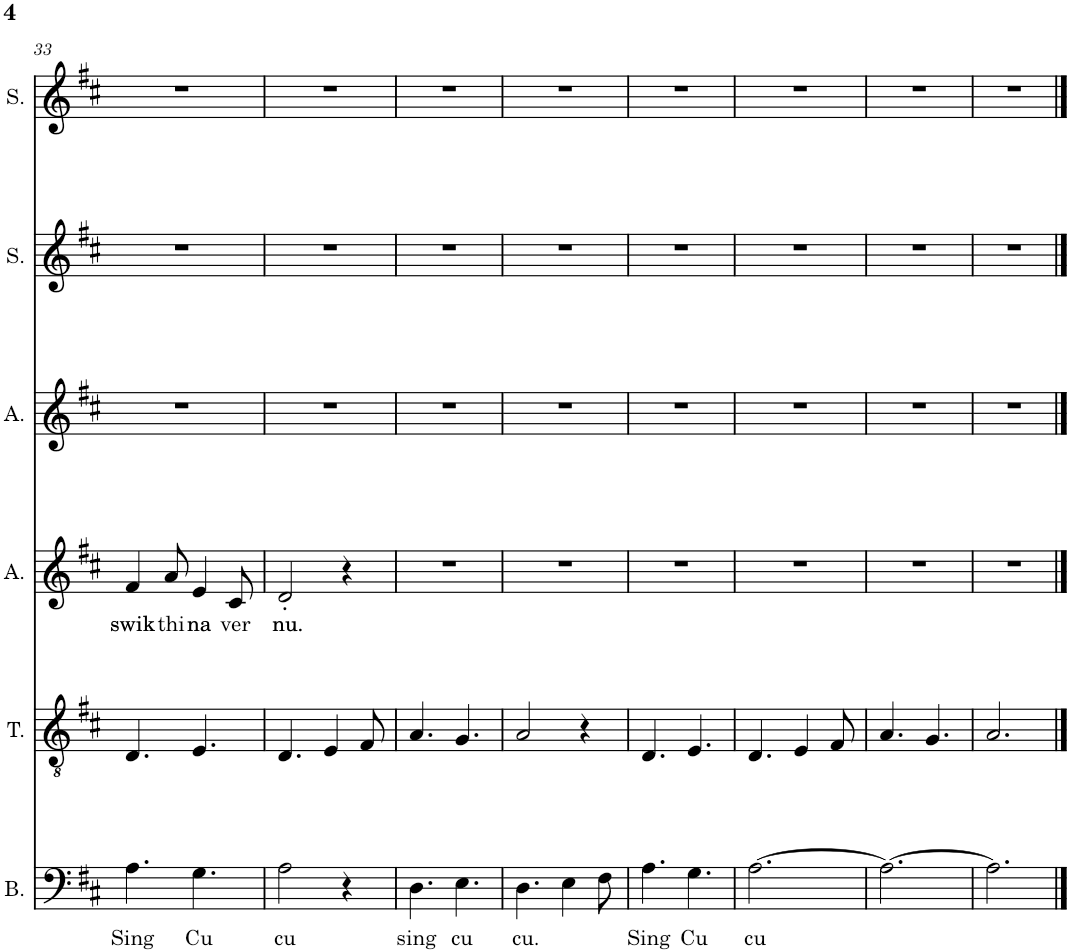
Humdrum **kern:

**kern	**text	**kern	**kern	**text	**kern	**kern	**kern
*part6	*part6	*part5	*part4	*part4	*part3	*part2	*part1
*staff6	*staff6	*staff5	*staff4	*staff4	*staff3	*staff2	*staff1
*I"Bass	*	*I"Tenor	*I"Alto	*	*I"Alto	*I"Soprano	*I"Soprano
*I'B.	*	*I'T.	*I'A.	*	*I'A.	*I'S.	*I'S.
!!LO:PB:g=z
*clefF4	*	*clefGv2	*clefG2	*	*clefG2	*clefG2	*clefG2
*k[f#c#]	*	*k[f#c#]	*k[f#c#]	*	*k[f#c#]	*k[f#c#]	*k[f#c#]
*M3/4	*	*M3/4	*M3/4	*	*M3/4	*M3/4	*M3/4
=33	=33	=33	=33	=33	=33	=33	=33
!	!LO:LY:b	!	!	!LO:LY:b	!	!	!
4.A\	Sing	4.D/	4f#/	swik	2.r	2.r	2.r
!	!	!	!	!LO:LY:b	!	!	!
.	.	.	8a/	thi	.	.	.
!	!LO:LY:b	!	!	!LO:LY:b	!	!	!
4.G\	Cu	4.E/	4e/	na	.	.	.
!	!	!	!	!LO:LY:b	!	!	!
.	.	.	8c#/	ver	.	.	.
=34	=34	=34	=34	=34	=34	=34	=34
!	!LO:LY:b	!	!	!LO:LY:b	!	!	!
2A\	cu	4.D/	2d'/	nu.	2.r	2.r	2.r
.	.	4E/	.	.	.	.	.
4r	.	.	4r	.	.	.	.
.	.	8F#/	.	.	.	.	.
=35	=35	=35	=35	=35	=35	=35	=35
!	!LO:LY:b	!	!	!	!	!	!
4.D\	sing	4.A/	2.r	.	2.r	2.r	2.r
!	!LO:LY:b	!	!	!	!	!	!
4.E\	cu	4.G/	.	.	.	.	.
=36	=36	=36	=36	=36	=36	=36	=36
!	!LO:LY:b	!	!	!	!	!	!
4.D\	cu.	2A/	2.r	.	2.r	2.r	2.r
4E\	.	.	.	.	.	.	.
.	.	4r	.	.	.	.	.
8F#\	.	.	.	.	.	.	.
=37	=37	=37	=37	=37	=37	=37	=37
!	!LO:LY:b	!	!	!	!	!	!
4.A\	Sing	4.D/	2.r	.	2.r	2.r	2.r
!	!LO:LY:b	!	!	!	!	!	!
4.G\	Cu	4.E/	.	.	.	.	.
=38	=38	=38	=38	=38	=38	=38	=38
!	!LO:LY:b	!	!	!	!	!	!
[2.A\	cu	4.D/	2.r	.	2.r	2.r	2.r
.	.	4E/	.	.	.	.	.
.	.	8F#/	.	.	.	.	.
=39	=39	=39	=39	=39	=39	=39	=39
2.A\_	.	4.A/	2.r	.	2.r	2.r	2.r
.	.	4.G/	.	.	.	.	.
=40	=40	=40	=40	=40	=40	=40	=40
2.A\]	.	2.A/	2.r	.	2.r	2.r	2.r
==	==	==	==	==	==	==	==
*-	*-	*-	*-	*-	*-	*-	*-
